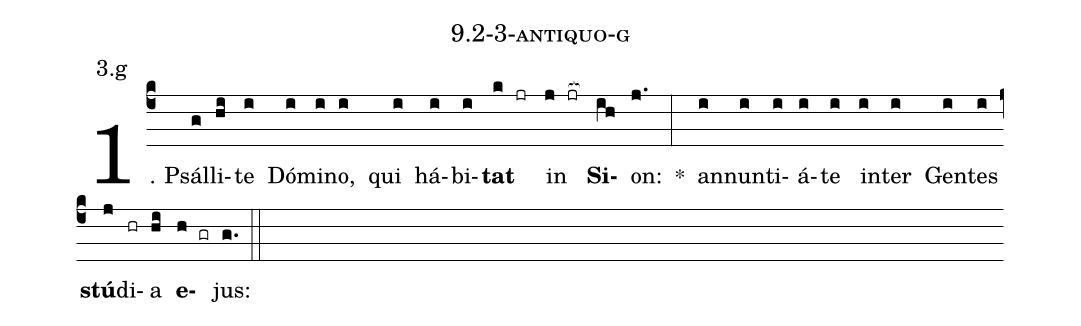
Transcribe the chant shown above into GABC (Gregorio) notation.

name: 9.2-3-antiquo-g;
annotation: 3.g;
%%
(c4)1. Psál(g)li(hi)te(i) Dó(i)mi(i)no,(i) qui(i) há(i)bi(i)<b>tat</b>(k jr) in(j jr[ocb:1{]) <b>Si</b>(ih[ocb:0}])on:(j.) *(:) an(i)nun(i)ti(i)á(i)te(i) in(i)ter(i) Gen(i)tes(i) <b>stú</b>(j)di(hr)a(hi) <b>e</b>(h gr)jus:(g.) (::)


%E(i) u(i) o(j) u(hi) a(h) e.(g.) (::)
